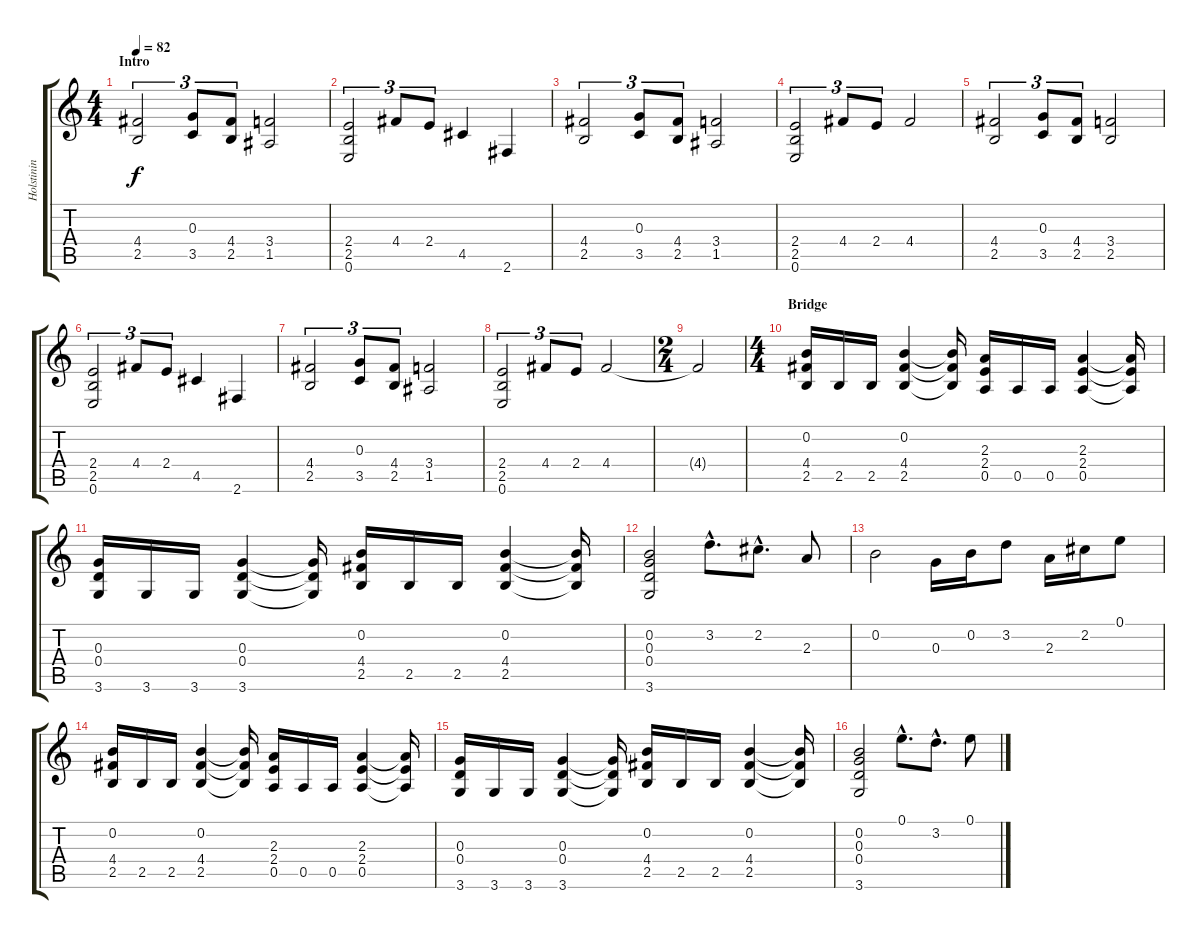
\track ("Holstinin" "Holstinin") {instrument distortionguitar}
\staff {score tabs}
\tuning (E4 B3 G3 D3 A2 E2) {hide}
\ts (4 4)
\section ("" "Intro")
\tempo 82
\clef g2
\ks c
(4.4 2.5).2{tu (3 2) dy f volume 15 instrument distortionguitar} (0.3 3.5).8{tu (3 2)} (4.4 2.5).8{tu (3 2)} (3.4 1.5).2 |
(2.4 2.5 0.6).2{tu (3 2)} 4.4.8{tu (3 2)} 2.4.8{tu (3 2)} 4.5.4 2.6.4 |
(4.4 2.5).2{tu (3 2)} (0.3 3.5).8{tu (3 2)} (4.4 2.5).8{tu (3 2)} (3.4 1.5).2 |
(2.4 2.5 0.6).2{tu (3 2)} 4.4.8{tu (3 2)} 2.4.8{tu (3 2)} 4.4.2 |
(4.4 2.5).2{tu (3 2)} (0.3 3.5).8{tu (3 2)} (4.4 2.5).8{tu (3 2)} (3.4 2.5).2 |
(2.4 2.5 0.6).2{tu (3 2)} 4.4.8{tu (3 2)} 2.4.8{tu (3 2)} 4.5.4 2.6.4 |
(4.4 2.5).2{tu (3 2)} (0.3 3.5).8{tu (3 2)} (4.4 2.5).8{tu (3 2)} (3.4 1.5).2 |
(2.4 2.5 0.6).2{tu (3 2)} 4.4.8{tu (3 2)} 2.4.8{tu (3 2)} 4.4.2 |
\ts (2 4)
4.4{t}.2 |
\ts (4 4)
\section ("" "Bridge")
(0.2 4.4 2.5).16 2.5.16 2.5.16 (0.2 4.4 2.5).4 (0.2{t} 4.4{t} 2.5{t}).16 (2.3 2.4 0.5).16 0.5.16 0.5.16 (2.3 2.4 0.5).4 (2.3{t} 2.4{t} 0.5{t}).16 |
(0.3 0.4 3.6).16 3.6.16 3.6.16 (0.3 0.4 3.6).4 (0.3{t} 0.4{t} 3.6{t}).16 (0.2 4.4 2.5).16 2.5.16 2.5.16 (0.2 4.4 2.5).4 (0.2{t} 4.4{t} 2.5{t}).16 |
(0.2 0.3 0.4 3.6).2 3.2{hac}.8{d} 2.2{hac}.8{d} 2.3.8 |
0.2.2 0.3.16 0.2.16 3.2.8 2.3.16 2.2.16 0.1.8 |
(0.2 4.4 2.5).16 2.5.16 2.5.16 (0.2 4.4 2.5).4 (0.2{t} 4.4{t} 2.5{t}).16 (2.3 2.4 0.5).16 0.5.16 0.5.16 (2.3 2.4 0.5).4 (2.3{t} 2.4{t} 0.5{t}).16 |
(0.3 0.4 3.6).16 3.6.16 3.6.16 (0.3 0.4 3.6).4 (0.3{t} 0.4{t} 3.6{t}).16 (0.2 4.4 2.5).16 2.5.16 2.5.16 (0.2 4.4 2.5).4 (0.2{t} 4.4{t} 2.5{t}).16 |
(0.2 0.3 0.4 3.6).2 0.1{hac}.8{d} 3.2{hac}.8{d} 0.1.8
